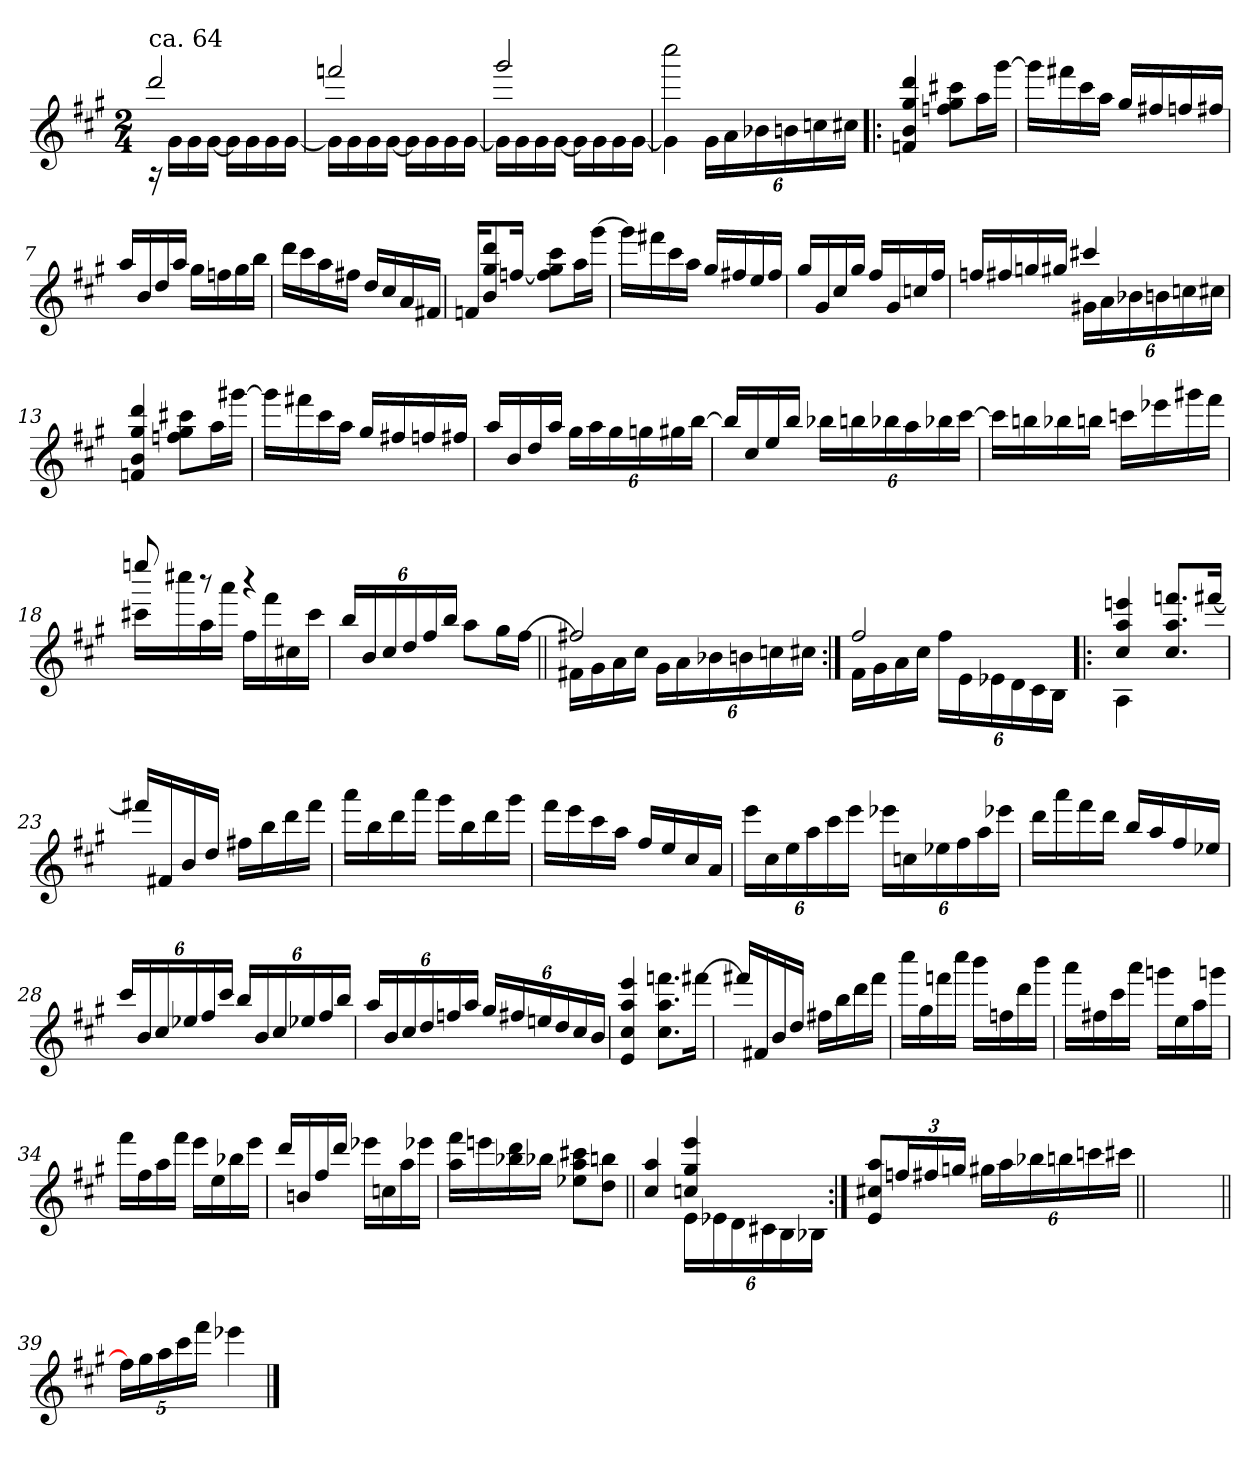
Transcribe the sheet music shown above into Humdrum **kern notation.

**kern
*part1
*staff1
*clefG2
*k[f#c#g#]
*A:
*M2/4
=1
*^
*	*^
!LO:TX:a:t=ca. 64	!	!
2ddd!/	16rA	2ryy
.	16g#!\LL	.
.	16g#!\	.
.	[<16g#!\JJ	.
.	16g#!\LL]	.
.	16g#!\	.
.	16g#!\	.
.	[<16g#!\JJ	.
*	*v	*v
=2	=2
2fffn!/	16g#!\LL]
.	16g#!\
.	16g#!\
.	[<16g#!\JJ
.	16g#!\LL]
.	16g#!\
.	16g#!\
.	[<16g#!\JJ
=3	=3
2ggg#!/	16g#!\LL]
.	16g#!\
.	16g#!\
.	[<16g#!\JJ
.	16g#!\LL]
.	16g#!\
.	16g#!\
.	[<16g#!\JJ
=4	=4
2cccc#>!\	4g#!\]
.	24g#!\LL
.	24a!\
.	24b-X!\
.	24bn!\
.	24ccn!\
.	24cc#X!\JJ
!!LO:LB:g=z	!!
=5!|:	=5!|:
4fn/ 4b/ 4gg#/ 4ddd/	4ryy
8ffn\ 8gg#\ 8ccc#X\L	4ryy
16aa\L	.
[<16ggg#\JJ	.
=6	=6
16ggg#\LL]	4ryy
16fff#X\	.
16ccc#\	.
16aa\JJ	.
16gg#/LL	4ryy
16ff#X/	.
16ffn/	.
16ff#X/JJ	.
=7	=7
16aa/LL	4ryy
16b/	.
16dd/	.
16aa/JJ	.
16gg#\LL	4ryy
16ffn\	.
16gg#\	.
16bb\JJ	.
=8	=8
16ddd\LL	2ryy
16ccc#\	.
16aa\	.
16ff#X\JJ	.
16dd/LL	.
16cc#/	.
16a/	.
16f#X/JJ	.
!!LO:LB:g=z	!!
=9	=9
16fn/KL	4ryy
8b/ 8gg#/ 8ddd/	.
[<16ffn/Jk	.
8ff\] 8gg#\ 8ccc#\L	4ryy
16aa\L	.
[<16ggg#\JJ	.
=10	=10
16ggg#\LL]	4ryy
16fff#X\	.
16ccc#\	.
16aa\JJ	.
16gg#/LL	4ryy
16ff#X/	.
16ee/	.
16ff#/JJ	.
=11	=11
16gg#/LL	4ryy
16g#/	.
16cc#/	.
16gg#/JJ	.
16ff#/LL	4ryy
16g#/	.
16ccn/	.
16ff#/JJ	.
=12	=12
*	*^
16ffn/LL	4ryy	2ryy
16ff#X/	.	.
16ggn/	.	.
16gg#X/JJ	.	.
4ccc#X/	24g#X!\LL	.
.	24a!\	.
.	24b-X!\	.
.	24bn!\	.
.	24ccn!\	.
.	24cc#X!\JJ	.
*	*v	*v
!!LO:LB:g=z
=13	=13
4fn/ 4b/ 4gg#/ 4ddd/	4ryy
8ffn\ 8gg#\ 8ccc#X\L	4ryy
16aa\L	.
[<16ggg#X\JJ	.
=14	=14
16ggg#\LL]	4ryy
16fff#X\	.
16ccc#\	.
16aa\JJ	.
16gg#/LL	4ryy
16ff#X/	.
16ffn/	.
16ff#X/JJ	.
=15	=15
16aa/LL	4ryy
16b/	.
16dd/	.
16aa/JJ	.
24gg#\LL	4ryy
24aa\	.
24gg#\	.
24ggn\	.
24gg#X\	.
[<24bb\JJ	.
!!LO:LB:g=z	!!
=16	=16
16bb/LL]	4ryy
16cc#/	.
16ee/	.
16bb/JJ	.
24bb-X\LL	4ryy
24bbn\	.
24bb-X\	.
24aa\	.
24bb-X\	.
[<24ccc#\JJ	.
=17	=17
16ccc#\LL]	4ryy
16bbn\	.
16bb-X\	.
16bbn\JJ	.
16cccn\LL	4ryy
16eee-X\	.
16ggg#X\	.
16fff#\JJ	.
=18	=18
*	*^
16ccc#X\LL	8ryy	8eeeen!/
16cccc#X\	.	.
16aa\	8ryy	8rbbb
16aaa\JJ	.	.
16ff#\LL	4ryy	4rbbb
16fff#\	.	.
16cc#X\	.	.
16ccc#\JJ	.	.
*	*v	*v
!!LO:LB:g=z
=19	=19
24bb/LL	4ryy
24b/	.
24cc#/	.
24dd/	.
24ff#/	.
24bb/JJ	.
8aa\L	4ryy
16gg#\L	.
[<16ff#\JJ	.
=20||	=20||
*	*^
2ff#X/]	16f#X!\LL	2ryy
.	16g#!\	.
.	16a!\	.
.	16cc#!\JJ	.
.	24g#!\LL	.
.	24a!\	.
.	24b-X!\	.
.	24bn!\	.
.	24ccn!\	.
.	24cc#X!\JJ	.
=21:|!	=21:|!	=21:|!
2ff#/	16f#!\LL	2ryy
.	16g#!\	.
.	16a!\	.
.	16cc#!\JJ	.
.	24ff#!\LL	.
.	24e!\	.
.	24e-X!\	.
.	24d!\	.
.	24c#!\	.
.	24B!\JJ	.
!!LO:LB:g=z	!!	!!
=22!|:	=22!|:	=22!|:
4cc#/ 4aa/ 4eeen/	4A!\	4ryy
8.cc#/ 8.aa/ 8.fffn/L	4ryy	4ryy
[>16fff#X/Jk	.	.
*	*v	*v
=23	=23
16fff#X/LL]	4ryy
16f#X/	.
16b/	.
16dd/JJ	.
16ff#X\LL	4ryy
16bb\	.
16ddd\	.
16fff#\JJ	.
=24	=24
16aaa\LL	4ryy
16bb\	.
16ddd\	.
16aaa\JJ	.
16ggg#\LL	4ryy
16bb\	.
16ddd\	.
16ggg#\JJ	.
=25	=25
16fff#\LL	2ryy
16eee\	.
16ccc#\	.
16aa\JJ	.
16ff#/LL	.
16ee/	.
16cc#/	.
16a/JJ	.
!!LO:LB:g=z	!!
=26	=26
24eee\LL	4ryy
24cc#\	.
24ee\	.
24aa\	.
24ccc#\	.
24eee\JJ	.
24eee-X\LL	4ryy
24ccn\	.
24ee-X\	.
24ff#\	.
24aa\	.
24eee-X\JJ	.
=27	=27
16ddd\LL	2ryy
16aaa\	.
16fff#\	.
16ddd\JJ	.
16bb/LL	.
16aa/	.
16ff#/	.
16ee-X/JJ	.
=28	=28
24ccc#/LL	2ryy
24b/	.
24cc#/	.
24ee-X/	.
24ff#/	.
24ccc#/JJ	.
24bb/LL	.
24b/	.
24cc#/	.
24ee-X/	.
24ff#/	.
24bb/JJ	.
!!LO:PB:g=z	!!
=29	=29
24aa/LL	4ryy
24b/	.
24cc#/	.
24dd/	.
24ffn/	.
24aa/JJ	.
24gg#/LL	4ryy
24ff#X/	.
24een/	.
24dd/	.
24cc#/	.
24b/JJ	.
=30	=30
4e/ 4cc#/ 4aa/ 4eee/	4ryy
8.cc#\ 8.aa\ 8.fffn\L	4ryy
[<16fff#X\Jk	.
=31	=31
16fff#X/LL]	2ryy
16f#X/	.
16b/	.
16dd/JJ	.
16ff#X\LL	.
16bb\	.
16ddd\	.
16fff#\JJ	.
=32	=32
16cccc#\LL	4ryy
16gg#\	.
16fffn\	.
16cccc#\JJ	.
16bbb\LL	4ryy
16ffn\	.
16ddd\	.
16bbb\JJ	.
!!LO:LB:g=z	!!
=33	=33
16aaa\LL	4ryy
16ff#X\	.
16ccc#\	.
16aaa\JJ	.
16gggn\LL	4ryy
16ee\	.
16aa\	.
16gggn\JJ	.
=34	=34
16fff#\LL	4ryy
16ff#\	.
16aa\	.
16fff#\JJ	.
16eee\LL	4ryy
16ee\	.
16bb-X\	.
16eee\JJ	.
=35	=35
16ddd/LL	4ryy
16bn/	.
16ff#/	.
16ddd/JJ	.
16eee-X\LL	4ryy
16ccn\	.
16aa\	.
16eee-X\JJ	.
=36	=36
16aa\ 16fff#\LL	8ryy
16eeen\	.
16bb-X\ 16ddd\	8ryy
16bb-X\JJ	.
8ee-X\ 8aa\ 8ccc#X\L	8ryy
8dd\ 8bbn\J	8ryy
!!LO:LB:g=z	!!
=37||	=37||
*	*^
4cc#/ 4aa/	4ryy	4ryy
4ccn/ 4gg#/ 4eee/	24e!\LL	4ryy
.	24e-X!\	.
.	24d!\	.
.	24c#X!\	.
.	24B!\	.
.	24B-X!\JJ	.
*	*v	*v
=38:|!	=38:|!
8e/ 8cc#X/ 8aa/L	2ryy
24ffn/L	.
24ff#X/	.
24ggn/JJ	.
24gg#X\LL	.
24aa\	.
24bb-X\	.
24bbn\	.
24cccn\	.
24ccc#X\JJ	.
*v	*v
=38X381||
2ryy
=39||
*^
20ff#\LL]	4ryy
20gg#\	.
20aa\	.
20ccc#\	.
20fff#\JJ	.
4eee-X\	4ryy
*v	*v
==
*-
